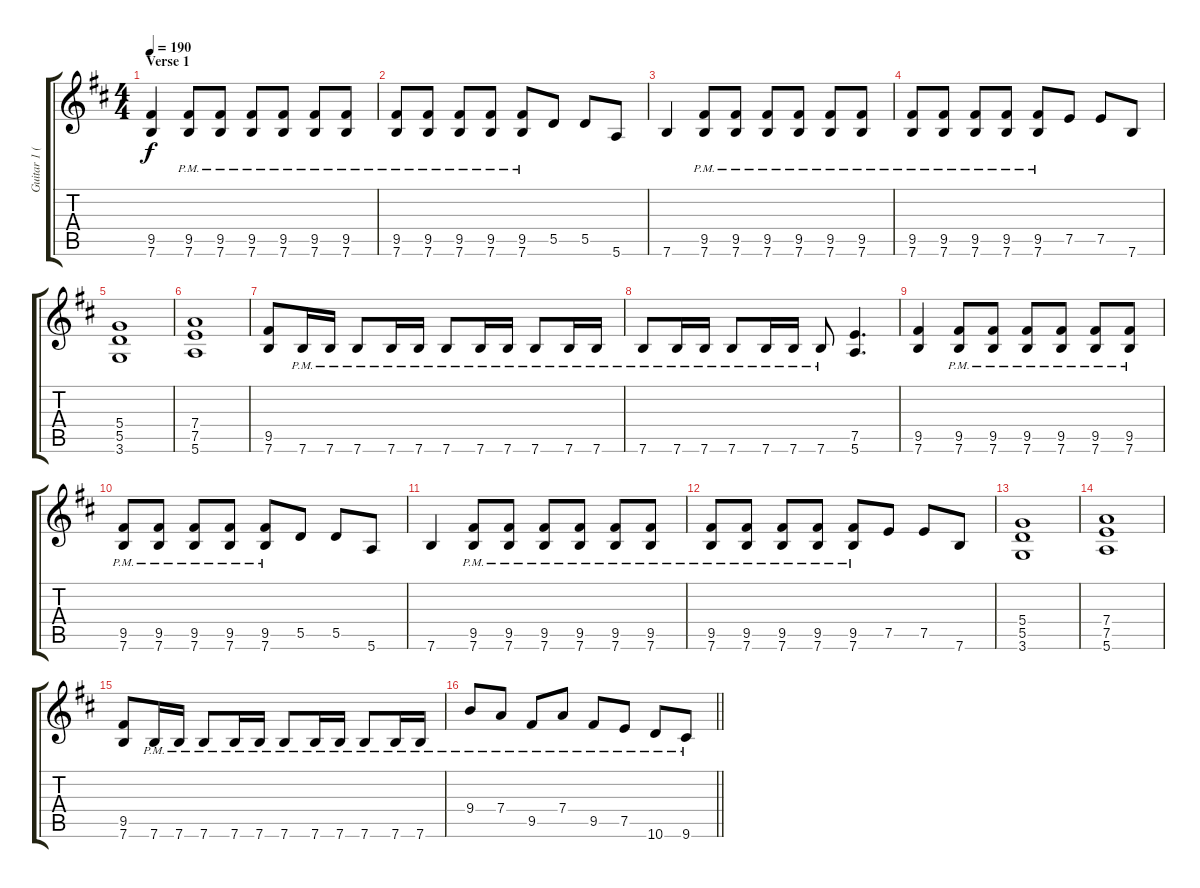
\track ("Guitar 1 (Aya)" "Guitar 1 (") {instrument overdrivenguitar}
\staff {score tabs}
\tuning (E4 B3 G3 D3 A2 E2) {hide}
\ts (4 4)
\section ("" "Verse 1")
\tempo 190
\clef g2
\ks bminor
(9.5 7.6).4{dy f} (9.5{pm} 7.6{pm}).8 (9.5{pm} 7.6{pm}).8 (9.5{pm} 7.6{pm}).8 (9.5{pm} 7.6{pm}).8 (9.5{pm} 7.6{pm}).8 (9.5{pm} 7.6{pm}).8 |
(9.5{pm} 7.6{pm}).8 (9.5{pm} 7.6{pm}).8 (9.5{pm} 7.6{pm}).8 (9.5{pm} 7.6{pm}).8 (9.5{pm} 7.6{pm}).8 5.5.8 5.5.8 5.6.8 |
7.6.4 (9.5{pm} 7.6{pm}).8 (9.5{pm} 7.6{pm}).8 (9.5{pm} 7.6{pm}).8 (9.5{pm} 7.6{pm}).8 (9.5{pm} 7.6{pm}).8 (9.5{pm} 7.6{pm}).8 |
(9.5{pm} 7.6{pm}).8 (9.5{pm} 7.6{pm}).8 (9.5{pm} 7.6{pm}).8 (9.5{pm} 7.6{pm}).8 (9.5{pm} 7.6{pm}).8 7.5.8 7.5.8 7.6.8 |
(5.4 5.5 3.6).1 |
(7.4 7.5 5.6).1 |
(9.5 7.6).8 7.6{pm}.16 7.6{pm}.16 7.6{pm}.8 7.6{pm}.16 7.6{pm}.16 7.6{pm}.8 7.6{pm}.16 7.6{pm}.16 7.6{pm}.8 7.6{pm}.16 7.6{pm}.16 |
7.6{pm}.8 7.6{pm}.16 7.6{pm}.16 7.6{pm}.8 7.6{pm}.16 7.6{pm}.16 7.6{pm}.8 (7.5 5.6).4{d} |
(9.5 7.6).4 (9.5{pm} 7.6{pm}).8 (9.5{pm} 7.6{pm}).8 (9.5{pm} 7.6{pm}).8 (9.5{pm} 7.6{pm}).8 (9.5{pm} 7.6{pm}).8 (9.5{pm} 7.6{pm}).8 |
(9.5{pm} 7.6{pm}).8 (9.5{pm} 7.6{pm}).8 (9.5{pm} 7.6{pm}).8 (9.5{pm} 7.6{pm}).8 (9.5{pm} 7.6{pm}).8 5.5.8 5.5.8 5.6.8 |
7.6.4 (9.5{pm} 7.6{pm}).8 (9.5{pm} 7.6{pm}).8 (9.5{pm} 7.6{pm}).8 (9.5{pm} 7.6{pm}).8 (9.5{pm} 7.6{pm}).8 (9.5{pm} 7.6{pm}).8 |
(9.5{pm} 7.6{pm}).8 (9.5{pm} 7.6{pm}).8 (9.5{pm} 7.6{pm}).8 (9.5{pm} 7.6{pm}).8 (9.5{pm} 7.6{pm}).8 7.5.8 7.5.8 7.6.8 |
(5.4 5.5 3.6).1 |
(7.4 7.5 5.6).1 |
(9.5 7.6).8 7.6{pm}.16 7.6{pm}.16 7.6{pm}.8 7.6{pm}.16 7.6{pm}.16 7.6{pm}.8 7.6{pm}.16 7.6{pm}.16 7.6{pm}.8 7.6{pm}.16 7.6{pm}.16 |
\barLineRight lightlight
9.4{pm}.8 7.4{pm}.8 9.5{pm}.8 7.4{pm}.8 9.5{pm}.8 7.5{pm}.8 10.6{pm}.8 9.6{pm}.8
